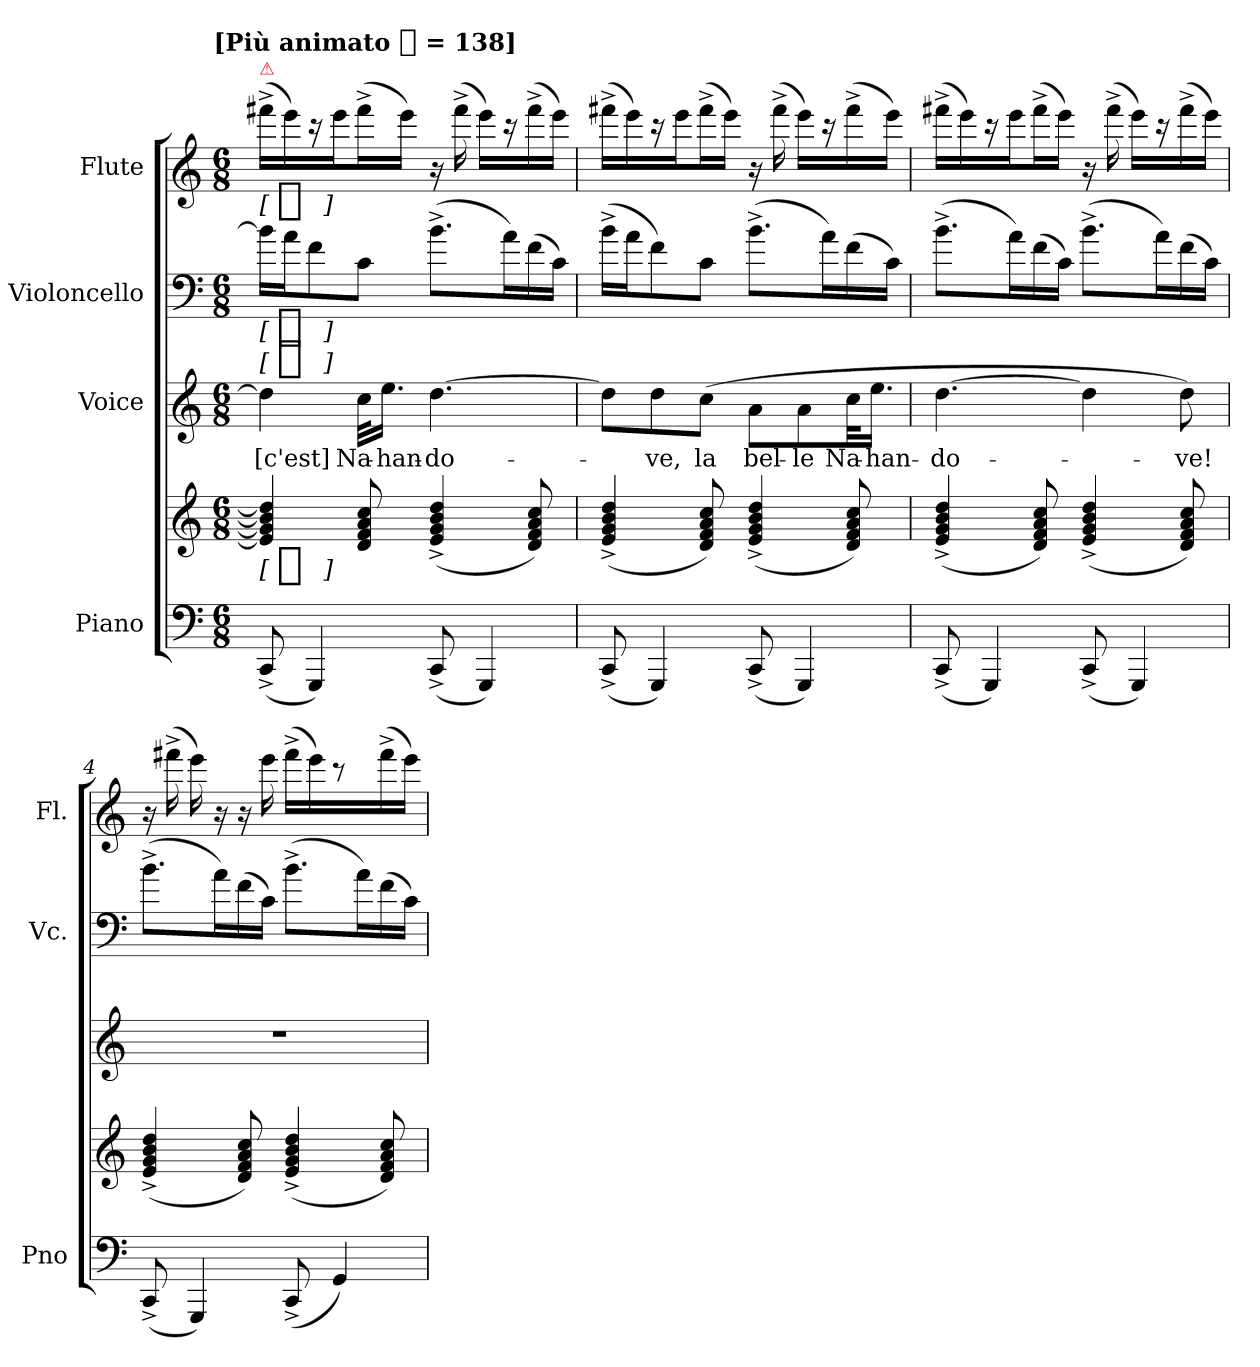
**kern	**kern	**dynam	**kern	**text	**dynam	**kern	**dynam	**kern	**dynam
*part4	*part4	*part4	*part3	*part3	*part3	*part2	*part2	*part1	*part1
*staff5	*staff4	*staff4/5	*staff3	*staff3	*staff3	*staff2	*staff2	*staff1	*staff1
*I"Piano	*	*	*I"Voice	*	*	*I"Violoncello	*	*I"Flute	*
*I'Pno	*	*	*	*	*	*I'Vc.	*	*I'Fl.	*
*clefF4	*clefG2	*	*clefG2	*	*	*clefF4	*	*clefG2	*
*k[]	*k[]	*	*k[]	*	*	*k[]	*	*k[]	*
*C:	*C:	*	*C:	*	*	*C:	*	*C:	*
!!LO:TX:omd:t=[Più animato [8th] = 138]
*M6/8	*M6/8	*	*M6/8	*	*	*M6/8	*	*M6/8	*
*MM138	*MM138	*	*MM138	*	*	*MM138	*	*MM138	*
=1	=1	=1	=1	=1	=1	=1	=1	=1	=1
!	!	!	!	!	!	!	!	!LO:TX:a:color=crimson:t=⚠	!
!	!	!LO:DY:t=[ %s ]	!	!	!LO:DY:a:t=[ %s ]	!	!LO:DY:t=[ %s ]	!	!LO:DY:t=[ %s ]
(8CC^	4e] 4g] 4b] 4dd]	f	4dd]	[c'est]	f	16bLL]	f	(16fff#X^LL	f
.	.	.	.	.	.	16aJ	.	16eeeJ)	.
4GGG)	.	.	.	.	.	8fi	.	16r	.
.	.	.	.	.	.	.	.	16eeeJ	.
.	8d 8f 8a 8cci	.	32cc\KLL	Na-	.	8cJ	.	(16fff#^L	.
.	.	.	16.ee\JJ	-han-	.	.	.	.	.
.	.	.	.	.	.	.	.	16eeeJJ)	.
(8CC^	(4e^ 4g^ 4b^ 4dd^	.	[4.dd	-do-	.	(8.b^L	.	16r	.
.	.	.	.	.	.	.	.	(16fff#^	.
4GGG)	.	.	.	.	.	.	.	16eeeLL)	.
.	.	.	.	.	.	16aL)	.	16r	.
.	8d 8f 8a 8cc)	.	.	.	.	(16f	.	(16fff#^	.
.	.	.	.	.	.	16cJJ)	.	16eeeJJ)	.
=2	=2	=2	=2	=2	=2	=2	=2	=2	=2
(8CC^	(4e^ 4g^ 4b^ 4dd^	.	8dd\L]	.	.	(16b^LL	.	(16fff#X^LL	.
.	.	.	.	.	.	16aJ	.	16eeeJ)	.
4GGG)	.	.	8ddi\	-ve,	.	8f)	.	16r	.
.	.	.	.	.	.	.	.	16eeeJ	.
.	8d 8f 8a 8cc)	.	(8cc\J	la	.	8cJ	.	(16fff#^L	.
.	.	.	.	.	.	.	.	16eeeJJ)	.
(8CC^	(4e^ 4g^ 4b^ 4dd^	.	8a\L	bel-	.	(8.b^L	.	16r	.
.	.	.	.	.	.	.	.	(16fff#^	.
4GGG)	.	.	8a\	-le	.	.	.	16eeeLL)	.
.	.	.	.	.	.	16aL)	.	16r	.
.	8d 8f 8a 8cc)	.	32cc\KL	Na-	.	(16f	.	(16fff#^	.
.	.	.	16.ee\JJ	-han-	.	.	.	.	.
.	.	.	.	.	.	16cJJ)	.	16eeeJJ)	.
=3	=3	=3	=3	=3	=3	=3	=3	=3	=3
(8CC^	(4e^ 4g^ 4b^ 4dd^	.	[4.dd	-do-	.	(8.b^L	.	(16fff#X^LL	.
.	.	.	.	.	.	.	.	16eeeJ)	.
4GGG)	.	.	.	.	.	.	.	16r	.
.	.	.	.	.	.	16aL)	.	16eeeJ	.
.	8d 8f 8a 8cc)	.	.	.	.	(16f	.	(16fff#^L	.
.	.	.	.	.	.	16cJJ)	.	16eeeJJ)	.
(8CC^	(4e^ 4g^ 4b^ 4dd^	.	4dd]	.	.	(8.b^L	.	16r	.
.	.	.	.	.	.	.	.	(16fff#^	.
4GGG)	.	.	.	.	.	.	.	16eeeLL)	.
.	.	.	.	.	.	16aL)	.	16r	.
.	8d 8f 8a 8cc)	.	8dd)	-ve!	.	(16f	.	(16fff#^	.
.	.	.	.	.	.	16cJJ)	.	16eeeJJ)	.
=4	=4	=4	=4	=4	=4	=4	=4	=4	=4
(8CC^	(4e^ 4g^ 4b^ 4dd^	.	4%3r	.	.	(8.b^L	.	16r	.
.	.	.	.	.	.	.	.	(16fff#X^	.
4GGG)	.	.	.	.	.	.	.	16eee)	.
.	.	.	.	.	.	16aL)	.	16r	.
.	8d 8f 8a 8cc)	.	.	.	.	(16f	.	16r	.
.	.	.	.	.	.	16cJJ)	.	16eee	.
(8CC^	(4e^ 4g^ 4b^ 4dd^	.	.	.	.	(8.b^L	.	(16fff#^LL	.
.	.	.	.	.	.	.	.	16eee)	.
4GG)	.	.	.	.	.	.	.	8r	.
.	.	.	.	.	.	16aL)	.	.	.
.	8d 8f 8a 8cc)	.	.	.	.	(16f	.	(16fff#^	.
.	.	.	.	.	.	16cJJ)	.	16eeeJJ)	.
=	=	=	=	=	=	=	=	=	=
*-	*-	*-	*-	*-	*-	*-	*-	*-	*-
